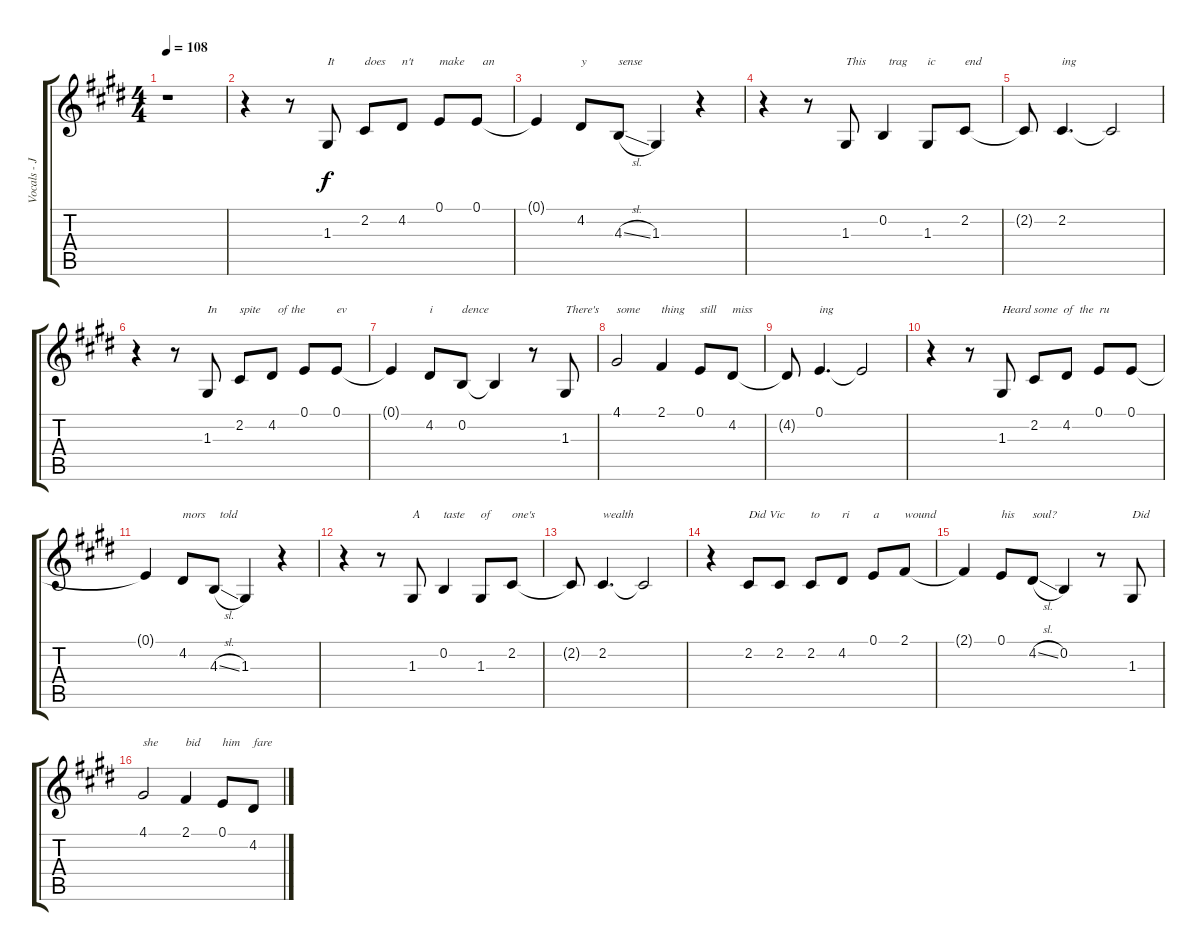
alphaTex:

\track ("Vocals - James LaBrie" "Vocals - J") {instrument bassoon}
\staff {score tabs}
\tuning (E4 B3 G3 D3 A2 E2) {hide}
\ts (4 4)
\tempo 108
\clef g2
\ks e
r.1{dy f} |
r.4 r.8 1.3.8{txt "It"} 2.2.8{txt "does"} 4.2.8{txt "n't"} 0.1.8{txt "make"} 0.1.8{txt "  an"} |
0.1{t}.4 4.2.8{txt "y"} 4.3{sl}.8{txt "sense"} 1.3.4 r.4 |
r.4 r.8 1.3.8{txt "This"} 0.2.4{txt "  trag"} 1.3.8{txt "ic"} 2.2.8{txt "end"} |
2.2{t}.8 2.2.4{d txt "ing"} 2.2{t}.2 |
r.4 r.8 1.3.8{txt "In"} 2.2.8{txt "spite"} 4.2.8{txt "  of the"} 0.1.8 0.1.8{txt "ev"} |
0.1{t}.4 4.2.8{txt "i"} 0.2.8{txt "dence"} 0.2{t}.4 r.8 1.3.8{txt "There's"} |
4.1.2{txt "some"} 2.1.4{txt "thing"} 0.1.8{txt "still"} 4.2.8{txt "miss"} |
4.2{t}.8 0.1.4{d txt "ing"} 0.1{t}.2 |
r.4 r.8 1.3.8{txt "Heard some  of  the  ru"} 2.2.8 4.2.8 0.1.8 0.1.8 |
0.1{t}.4 4.2.8{txt "mors"} 4.3{sl}.8{txt "  told"} 1.3.4 r.4 |
r.4 r.8 1.3.8{txt "A"} 0.2.4{txt "taste"} 1.3.8{txt "of"} 2.2.8{txt "one's"} |
2.2{t}.8 2.2.4{d txt "wealth"} 2.2{t}.2 |
r.4 2.2.8{txt "Did Vic"} 2.2.8 2.2.8{txt "to"} 4.2.8{txt "ri"} 0.1.8{txt "a"} 2.1.8{txt "wound"} |
2.1{t}.4 0.1.8{txt "his"} 4.2{sl}.8{txt "soul?"} 0.2.4 r.8 1.3.8{txt "Did"} |
4.1.2{txt "she"} 2.1.4{txt "bid"} 0.1.8{txt "him"} 4.2.8{txt "fare"}
